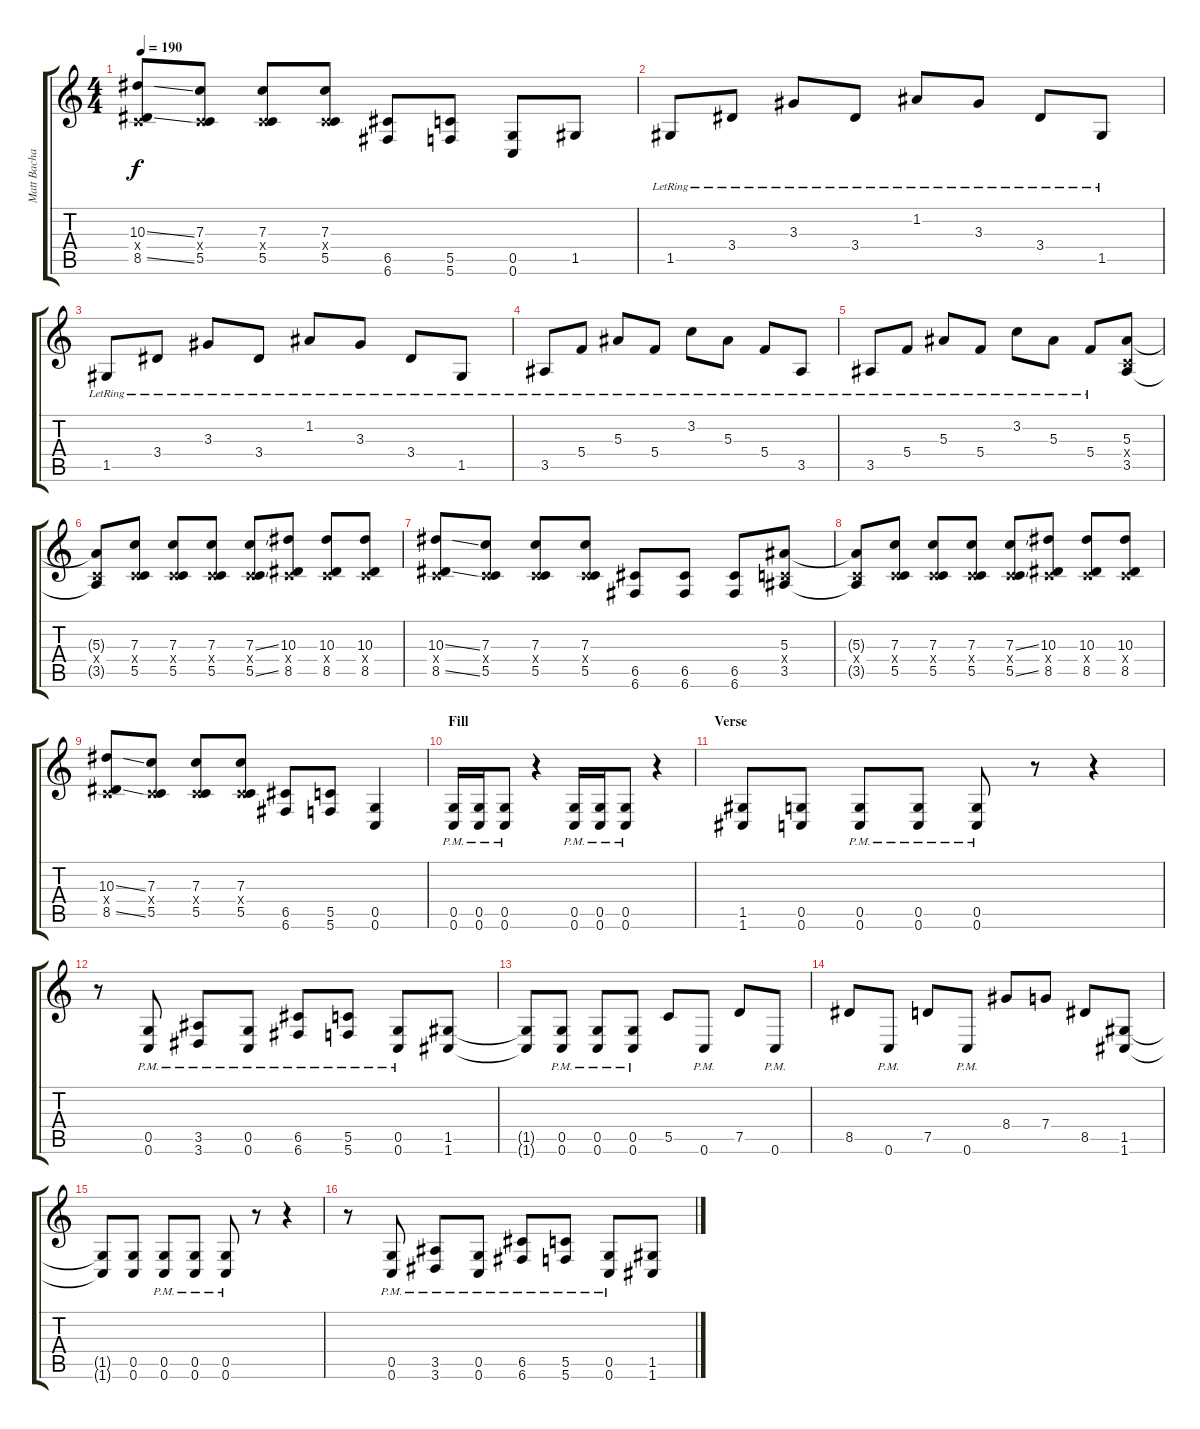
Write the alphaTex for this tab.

\track ("Matt Bachand" "Matt Bacha") {instrument distortionguitar}
\staff {score tabs}
\tuning (D4 A3 F3 C3 G2 C2) {hide}
\ts (4 4)
\tempo 190
\clef g2
\ks c
(10.3{ss} 0.4{x} 8.5{ss}).8{dy f} (7.3 0.4{x} 5.5).8 (7.3 0.4{x} 5.5).8 (7.3 0.4{x} 5.5).8 (6.5 6.6).8 (5.5 5.6).8 (0.5 0.6).8 1.5.8 |
1.5{lr}.8 3.4{lr}.8 3.3{lr}.8 3.4{lr}.8 1.2{lr}.8 3.3{lr}.8 3.4{lr}.8 1.5{lr}.8 |
1.5{lr}.8 3.4{lr}.8 3.3{lr}.8 3.4{lr}.8 1.2{lr}.8 3.3{lr}.8 3.4{lr}.8 1.5{lr}.8 |
3.5{lr}.8 5.4{lr}.8 5.3{lr}.8 5.4{lr}.8 3.2{lr}.8 5.3{lr}.8 5.4{lr}.8 3.5{lr}.8 |
3.5{lr}.8 5.4{lr}.8 5.3{lr}.8 5.4{lr}.8 3.2{lr}.8 5.3{lr}.8 5.4{lr}.8 (5.3 0.4{x} 3.5).8 |
(5.3{t} 0.4{x} 3.5{t}).8 (7.3 0.4{x} 5.5).8 (7.3 0.4{x} 5.5).8 (7.3 0.4{x} 5.5).8 (7.3{ss} 0.4{x} 5.5{ss}).8 (10.3 0.4{x} 8.5).8 (10.3 0.4{x} 8.5).8 (10.3 0.4{x} 8.5).8 |
(10.3{ss} 0.4{x} 8.5{ss}).8 (7.3 0.4{x} 5.5).8 (7.3 0.4{x} 5.5).8 (7.3 0.4{x} 5.5).8 (6.5 6.6).8 (6.5 6.6).8 (6.5 6.6).8 (5.3 0.4{x} 3.5).8 |
(5.3{t} 0.4{x} 3.5{t}).8 (7.3 0.4{x} 5.5).8 (7.3 0.4{x} 5.5).8 (7.3 0.4{x} 5.5).8 (7.3{ss} 0.4{x} 5.5{ss}).8 (10.3 0.4{x} 8.5).8 (10.3 0.4{x} 8.5).8 (10.3 0.4{x} 8.5).8 |
(10.3{ss} 0.4{x} 8.5{ss}).8 (7.3 0.4{x} 5.5).8 (7.3 0.4{x} 5.5).8 (7.3 0.4{x} 5.5).8 (6.5 6.6).8 (5.5 5.6).8 (0.5 0.6).4 |
\section ("" "Fill")
(0.5{pm} 0.6{pm}).16 (0.5{pm} 0.6{pm}).16 (0.5{pm} 0.6{pm}).8 r.4 (0.5{pm} 0.6{pm}).16 (0.5{pm} 0.6{pm}).16 (0.5{pm} 0.6{pm}).8 r.4 |
\section ("" "Verse")
(1.5 1.6).8 (0.5 0.6).8 (0.5{pm} 0.6{pm}).8 (0.5{pm} 0.6{pm}).8 (0.5{pm} 0.6{pm}).8 r.8 r.4 |
r.8 (0.5{pm} 0.6{pm}).8 (3.5{pm} 3.6{pm}).8 (0.5{pm} 0.6{pm}).8 (6.5{pm} 6.6{pm}).8 (5.5{pm} 5.6{pm}).8 (0.5 0.6{pm}).8 (1.5 1.6).8 |
(1.5{t} 1.6{t}).8 (0.5{pm} 0.6{pm}).8 (0.5{pm} 0.6{pm}).8 (0.5{pm} 0.6{pm}).8 5.5.8 0.6{pm}.8 7.5.8 0.6{pm}.8 |
8.5.8 0.6{pm}.8 7.5.8 0.6{pm}.8 8.4.8 7.4.8 8.5.8 (1.5 1.6).8 |
(1.5{t} 1.6{t}).8 (0.5 0.6).8 (0.5{pm} 0.6{pm}).8 (0.5{pm} 0.6{pm}).8 (0.5{pm} 0.6{pm}).8 r.8 r.4 |
r.8 (0.5{pm} 0.6{pm}).8 (3.5{pm} 3.6{pm}).8 (0.5{pm} 0.6{pm}).8 (6.5{pm} 6.6{pm}).8 (5.5{pm} 5.6{pm}).8 (0.5{pm} 0.6{pm}).8 (1.5 1.6).8
